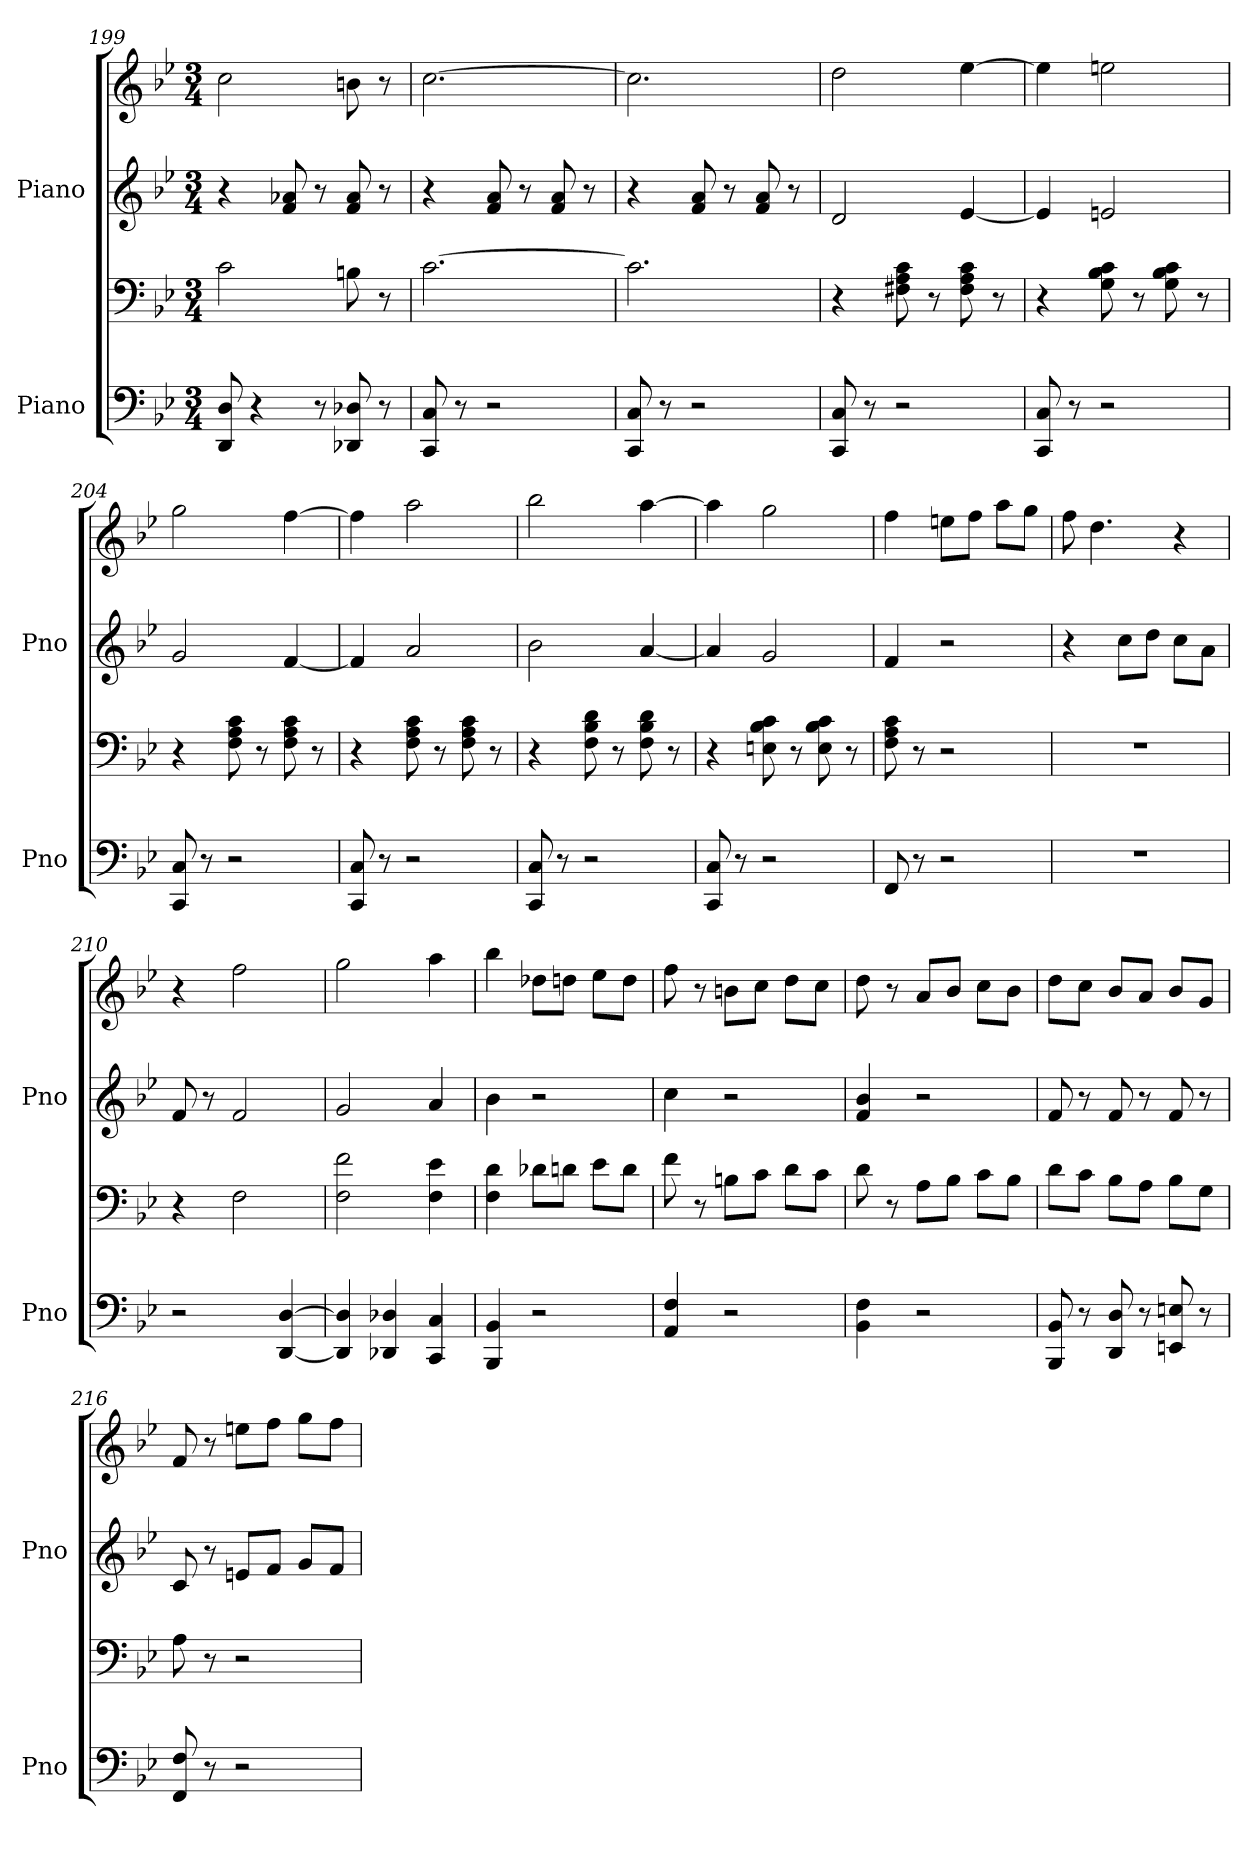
**kern	**kern	**kern	**kern
*part2	*part2	*part1	*part1
*staff4	*staff3	*staff2	*staff1
*I"Piano	*	*I"Piano	*
*I'Pno	*	*I'Pno	*
*clefF4	*clefF4	*clefG2	*clefG2
*k[b-e-]	*k[b-e-]	*k[b-e-]	*k[b-e-]
*M3/4	*M3/4	*M3/4	*M3/4
=199	=199	=199	=199
8DD/ 8D/	2c\	4r	2cc\
4r	.	.	.
.	.	8f/ 8a-X/	.
8r	.	8r	.
8DD-X/ 8D-X/	8Bn\	8f/ 8a-/	8bn\
8r	8r	8r	8r
=200	=200	=200	=200
8CC/ 8C/	[2.c\	4r	[2.cc\
8r	.	.	.
2r	.	8f/ 8a/	.
.	.	8r	.
.	.	8f/ 8a/	.
.	.	8r	.
!!LO:LB:g=z
=201	=201	=201	=201
8CC/ 8C/	2.c\]	4r	2.cc\]
8r	.	.	.
2r	.	8f/ 8a/	.
.	.	8r	.
.	.	8f/ 8a/	.
.	.	8r	.
=202	=202	=202	=202
8CC/ 8C/	4r	2d/	2dd\
8r	.	.	.
2r	8F#X\ 8A\ 8c\	.	.
.	8r	.	.
.	8F#\ 8A\ 8c\	[4e-/	[4ee-\
.	8r	.	.
=203	=203	=203	=203
8CC/ 8C/	4r	4e-/]	4ee-\]
8r	.	.	.
2r	8G\ 8B-\ 8c\	2en/	2een\
.	8r	.	.
.	8G\ 8B-\ 8c\	.	.
.	8r	.	.
=204	=204	=204	=204
8CC/ 8C/	4r	2g/	2gg\
8r	.	.	.
2r	8F\ 8A\ 8c\	.	.
.	8r	.	.
.	8F\ 8A\ 8c\	[4f/	[4ff\
.	8r	.	.
=205	=205	=205	=205
8CC/ 8C/	4r	4f/]	4ff\]
8r	.	.	.
2r	8F\ 8A\ 8c\	2a/	2aa\
.	8r	.	.
.	8F\ 8A\ 8c\	.	.
.	8r	.	.
=206	=206	=206	=206
8CC/ 8C/	4r	2b-\	2bb-\
8r	.	.	.
2r	8F\ 8B-\ 8d\	.	.
.	8r	.	.
.	8F\ 8B-\ 8d\	[4a/	[4aa\
.	8r	.	.
!!LO:LB:g=z
=207	=207	=207	=207
8CC/ 8C/	4r	4a/]	4aa\]
8r	.	.	.
2r	8En\ 8B-\ 8c\	2g/	2gg\
.	8r	.	.
.	8E\ 8B-\ 8c\	.	.
.	8r	.	.
=208	=208	=208	=208
8FF/	8F\ 8A\ 8c\	4f/	4ff\
8r	8r	.	.
2r	2r	2r	8een\L
.	.	.	8ff\J
.	.	.	8aa\L
.	.	.	8gg\J
=209	=209	=209	=209
2.r	2.r	4r	8ff\
.	.	.	4.dd\
.	.	8cc\L	.
.	.	8dd\J	.
.	.	8cc\L	4r
.	.	8a\J	.
=210	=210	=210	=210
2r	4r	8f/	4r
.	.	8r	.
.	2F\	2f/	2ff\
[4DD/ [4D/	.	.	.
=211	=211	=211	=211
4DD/] 4D/]	2F\ 2f\	2g/	2gg\
4DD-X/ 4D-X/	.	.	.
4CC/ 4C/	4F\ 4e-\	4a/	4aa\
=212	=212	=212	=212
4BBB-/ 4BB-/	4F\ 4d\	4b-\	4bb-\
2r	8d-X\L	2r	8dd-X\L
.	8dn\J	.	8ddn\J
.	8e-\L	.	8ee-\L
.	8d\J	.	8dd\J
!!LO:PB:g=z
=213	=213	=213	=213
4AA/ 4F/	8f\	4cc\	8ff\
.	8r	.	8r
2r	8Bn\L	2r	8bn\L
.	8c\J	.	8cc\J
.	8d\L	.	8dd\L
.	8c\J	.	8cc\J
=214	=214	=214	=214
4BB-\ 4F\	8d\	4f/ 4b-/	8dd\
.	8r	.	8r
2r	8A\L	2r	8a/L
.	8B-\J	.	8b-/J
.	8c\L	.	8cc\L
.	8B-\J	.	8b-\J
=215	=215	=215	=215
8BBB-/ 8BB-/	8d\L	8f/	8dd\L
8r	8c\J	8r	8cc\J
8DD/ 8D/	8B-\L	8f/	8b-/L
8r	8A\J	8r	8a/J
8EEn/ 8En/	8B-\L	8f/	8b-/L
8r	8G\J	8r	8g/J
=216	=216	=216	=216
8FF/ 8F/	8A\	8c/	8f/
8r	8r	8r	8r
2r	2r	8en/L	8een\L
.	.	8f/J	8ff\J
.	.	8g/L	8gg\L
.	.	8f/J	8ff\J
=	=	=	=
*-	*-	*-	*-
